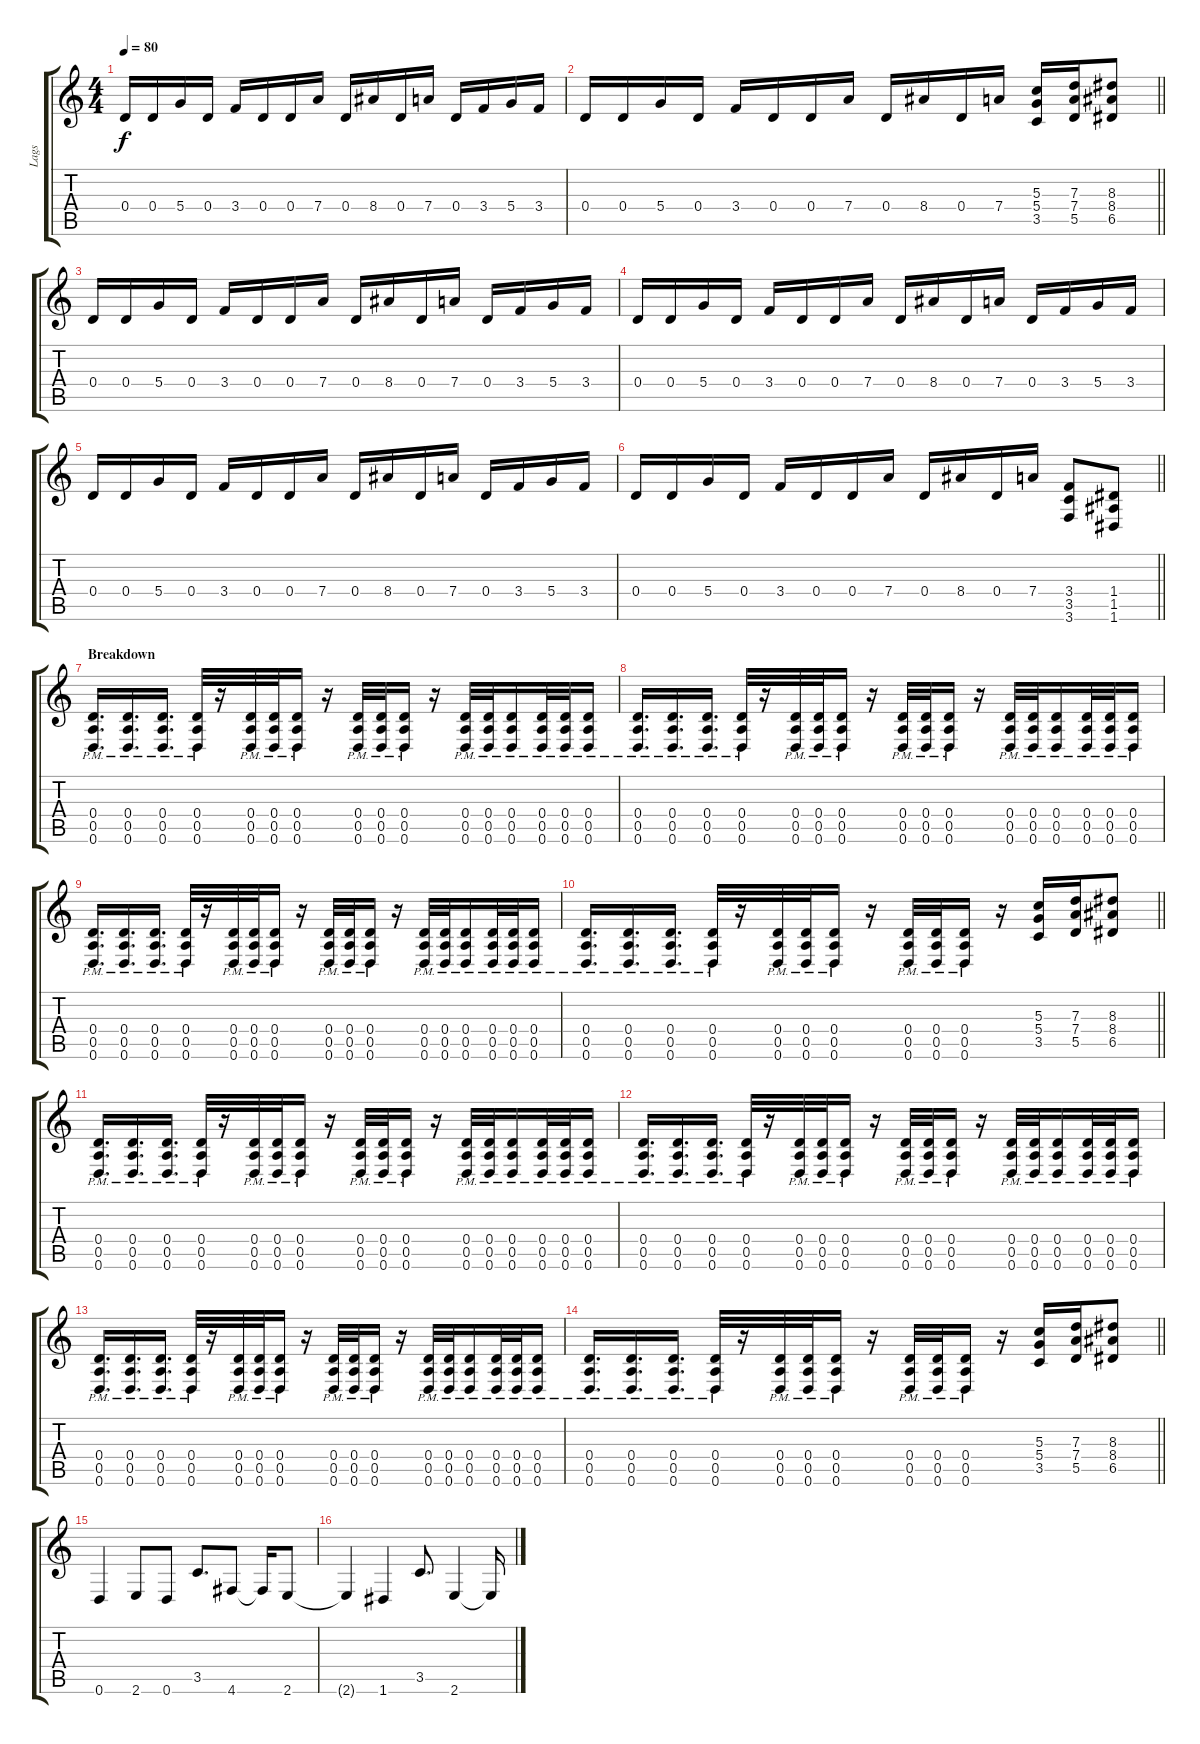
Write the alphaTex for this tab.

\track ("Lags" "Lags") {instrument distortionguitar}
\staff {score tabs}
\tuning (E4 B3 G3 D3 A2 D2) {hide}
\ts (4 4)
\tempo 80
\clef g2
\ks c
0.4.16{dy f} 0.4.16 5.4.16 0.4.16 3.4.16 0.4.16 0.4.16 7.4.16 0.4.16 8.4.16 0.4.16 7.4.16 0.4.16 3.4.16 5.4.16 3.4.16 |
\barLineRight lightlight
0.4.16 0.4.16 5.4.16 0.4.16 3.4.16 0.4.16 0.4.16 7.4.16 0.4.16 8.4.16 0.4.16 7.4.16 (5.3 5.4 3.5).16 (7.3 7.4 5.5).16 (8.3 8.4 6.5).8 |
0.4.16 0.4.16 5.4.16 0.4.16 3.4.16 0.4.16 0.4.16 7.4.16 0.4.16 8.4.16 0.4.16 7.4.16 0.4.16 3.4.16 5.4.16 3.4.16 |
0.4.16 0.4.16 5.4.16 0.4.16 3.4.16 0.4.16 0.4.16 7.4.16 0.4.16 8.4.16 0.4.16 7.4.16 0.4.16 3.4.16 5.4.16 3.4.16 |
0.4.16 0.4.16 5.4.16 0.4.16 3.4.16 0.4.16 0.4.16 7.4.16 0.4.16 8.4.16 0.4.16 7.4.16 0.4.16 3.4.16 5.4.16 3.4.16 |
\barLineRight lightlight
0.4.16 0.4.16 5.4.16 0.4.16 3.4.16 0.4.16 0.4.16 7.4.16 0.4.16 8.4.16 0.4.16 7.4.16 (3.4 3.5 3.6).8 (1.4 1.5 1.6).8 |
\section ("" "Breakdown")
(0.4{pm} 0.5{pm} 0.6{pm}).16{d} (0.4{pm} 0.5{pm} 0.6{pm}).16{d} (0.4{pm} 0.5{pm} 0.6{pm}).16{d} (0.4{pm} 0.5{pm} 0.6{pm}).32 r.16 (0.4{pm} 0.5{pm} 0.6{pm}).32 (0.4{pm} 0.5{pm} 0.6{pm}).32 (0.4{pm} 0.5{pm} 0.6{pm}).16 r.16 (0.4{pm} 0.5{pm} 0.6{pm}).32 (0.4{pm} 0.5{pm} 0.6{pm}).32 (0.4{pm} 0.5{pm} 0.6{pm}).16 r.16 (0.4{pm} 0.5{pm} 0.6{pm}).32 (0.4{pm} 0.5{pm} 0.6{pm}).32 (0.4{pm} 0.5{pm} 0.6{pm}).16 (0.4{pm} 0.5{pm} 0.6{pm}).32 (0.4{pm} 0.5{pm} 0.6{pm}).32 (0.4{pm} 0.5{pm} 0.6{pm}).16 |
(0.4{pm} 0.5{pm} 0.6{pm}).16{d} (0.4{pm} 0.5{pm} 0.6{pm}).16{d} (0.4{pm} 0.5{pm} 0.6{pm}).16{d} (0.4{pm} 0.5{pm} 0.6{pm}).32 r.16 (0.4{pm} 0.5{pm} 0.6{pm}).32 (0.4{pm} 0.5{pm} 0.6{pm}).32 (0.4{pm} 0.5{pm} 0.6{pm}).16 r.16 (0.4{pm} 0.5{pm} 0.6{pm}).32 (0.4{pm} 0.5{pm} 0.6{pm}).32 (0.4{pm} 0.5{pm} 0.6{pm}).16 r.16 (0.4{pm} 0.5{pm} 0.6{pm}).32 (0.4{pm} 0.5{pm} 0.6{pm}).32 (0.4{pm} 0.5{pm} 0.6{pm}).16 (0.4{pm} 0.5{pm} 0.6{pm}).32 (0.4{pm} 0.5{pm} 0.6{pm}).32 (0.4{pm} 0.5{pm} 0.6{pm}).16 |
(0.4{pm} 0.5{pm} 0.6{pm}).16{d} (0.4{pm} 0.5{pm} 0.6{pm}).16{d} (0.4{pm} 0.5{pm} 0.6{pm}).16{d} (0.4{pm} 0.5{pm} 0.6{pm}).32 r.16 (0.4{pm} 0.5{pm} 0.6{pm}).32 (0.4{pm} 0.5{pm} 0.6{pm}).32 (0.4{pm} 0.5{pm} 0.6{pm}).16 r.16 (0.4{pm} 0.5{pm} 0.6{pm}).32 (0.4{pm} 0.5{pm} 0.6{pm}).32 (0.4{pm} 0.5{pm} 0.6{pm}).16 r.16 (0.4{pm} 0.5{pm} 0.6{pm}).32 (0.4{pm} 0.5{pm} 0.6{pm}).32 (0.4{pm} 0.5{pm} 0.6{pm}).16 (0.4{pm} 0.5{pm} 0.6{pm}).32 (0.4{pm} 0.5{pm} 0.6{pm}).32 (0.4{pm} 0.5{pm} 0.6{pm}).16 |
\barLineRight lightlight
(0.4{pm} 0.5{pm} 0.6{pm}).16{d} (0.4{pm} 0.5{pm} 0.6{pm}).16{d} (0.4{pm} 0.5{pm} 0.6{pm}).16{d} (0.4{pm} 0.5{pm} 0.6{pm}).32 r.16 (0.4{pm} 0.5{pm} 0.6{pm}).32 (0.4{pm} 0.5{pm} 0.6{pm}).32 (0.4{pm} 0.5{pm} 0.6{pm}).16 r.16 (0.4{pm} 0.5{pm} 0.6{pm}).32 (0.4{pm} 0.5{pm} 0.6{pm}).32 (0.4{pm} 0.5{pm} 0.6{pm}).16 r.16 (5.3 5.4 3.5).16 (7.3 7.4 5.5).16 (8.3 8.4 6.5).8 |
(0.4{pm} 0.5{pm} 0.6{pm}).16{d} (0.4{pm} 0.5{pm} 0.6{pm}).16{d} (0.4{pm} 0.5{pm} 0.6{pm}).16{d} (0.4{pm} 0.5{pm} 0.6{pm}).32 r.16 (0.4{pm} 0.5{pm} 0.6{pm}).32 (0.4{pm} 0.5{pm} 0.6{pm}).32 (0.4{pm} 0.5{pm} 0.6{pm}).16 r.16 (0.4{pm} 0.5{pm} 0.6{pm}).32 (0.4{pm} 0.5{pm} 0.6{pm}).32 (0.4{pm} 0.5{pm} 0.6{pm}).16 r.16 (0.4{pm} 0.5{pm} 0.6{pm}).32 (0.4{pm} 0.5{pm} 0.6{pm}).32 (0.4{pm} 0.5{pm} 0.6{pm}).16 (0.4{pm} 0.5{pm} 0.6{pm}).32 (0.4{pm} 0.5{pm} 0.6{pm}).32 (0.4{pm} 0.5{pm} 0.6{pm}).16 |
(0.4{pm} 0.5{pm} 0.6{pm}).16{d} (0.4{pm} 0.5{pm} 0.6{pm}).16{d} (0.4{pm} 0.5{pm} 0.6{pm}).16{d} (0.4{pm} 0.5{pm} 0.6{pm}).32 r.16 (0.4{pm} 0.5{pm} 0.6{pm}).32 (0.4{pm} 0.5{pm} 0.6{pm}).32 (0.4{pm} 0.5{pm} 0.6{pm}).16 r.16 (0.4{pm} 0.5{pm} 0.6{pm}).32 (0.4{pm} 0.5{pm} 0.6{pm}).32 (0.4{pm} 0.5{pm} 0.6{pm}).16 r.16 (0.4{pm} 0.5{pm} 0.6{pm}).32 (0.4{pm} 0.5{pm} 0.6{pm}).32 (0.4{pm} 0.5{pm} 0.6{pm}).16 (0.4{pm} 0.5{pm} 0.6{pm}).32 (0.4{pm} 0.5{pm} 0.6{pm}).32 (0.4{pm} 0.5{pm} 0.6{pm}).16 |
(0.4{pm} 0.5{pm} 0.6{pm}).16{d} (0.4{pm} 0.5{pm} 0.6{pm}).16{d} (0.4{pm} 0.5{pm} 0.6{pm}).16{d} (0.4{pm} 0.5{pm} 0.6{pm}).32 r.16 (0.4{pm} 0.5{pm} 0.6{pm}).32 (0.4{pm} 0.5{pm} 0.6{pm}).32 (0.4{pm} 0.5{pm} 0.6{pm}).16 r.16 (0.4{pm} 0.5{pm} 0.6{pm}).32 (0.4{pm} 0.5{pm} 0.6{pm}).32 (0.4{pm} 0.5{pm} 0.6{pm}).16 r.16 (0.4{pm} 0.5{pm} 0.6{pm}).32 (0.4{pm} 0.5{pm} 0.6{pm}).32 (0.4{pm} 0.5{pm} 0.6{pm}).16 (0.4{pm} 0.5{pm} 0.6{pm}).32 (0.4{pm} 0.5{pm} 0.6{pm}).32 (0.4{pm} 0.5{pm} 0.6{pm}).16 |
\barLineRight lightlight
(0.4{pm} 0.5{pm} 0.6{pm}).16{d} (0.4{pm} 0.5{pm} 0.6{pm}).16{d} (0.4{pm} 0.5{pm} 0.6{pm}).16{d} (0.4{pm} 0.5{pm} 0.6{pm}).32 r.16 (0.4{pm} 0.5{pm} 0.6{pm}).32 (0.4{pm} 0.5{pm} 0.6{pm}).32 (0.4{pm} 0.5{pm} 0.6{pm}).16 r.16 (0.4{pm} 0.5{pm} 0.6{pm}).32 (0.4{pm} 0.5{pm} 0.6{pm}).32 (0.4{pm} 0.5{pm} 0.6{pm}).16 r.16 (5.3 5.4 3.5).16 (7.3 7.4 5.5).16 (8.3 8.4 6.5).8 |
0.6.4 2.6.8 0.6.8 3.5.8{d} 4.6.8 4.6{t}.16 2.6.8 |
2.6{t}.4 1.6.4 3.5.8{d} 2.6.4 2.6{t}.16
